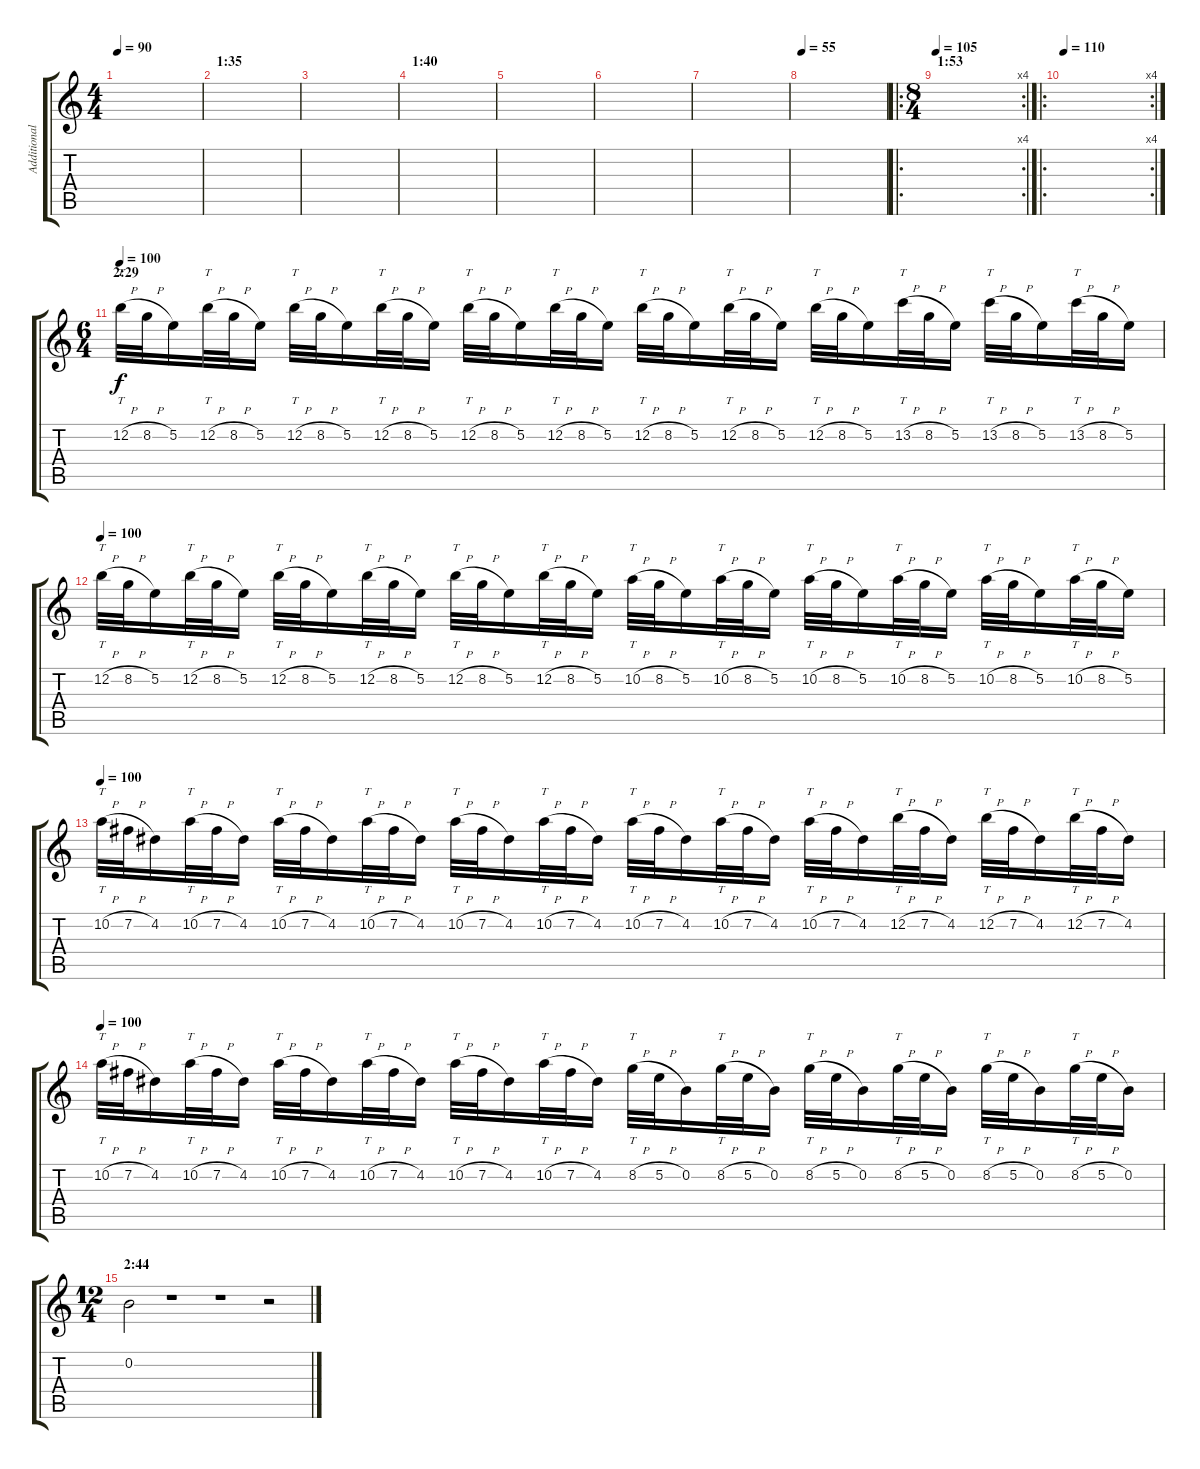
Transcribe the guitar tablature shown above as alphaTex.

\track ("Additional Distortion Guitar" "Additional") {instrument distortionguitar}
\staff {score tabs}
\tuning (E4 B3 G3 D3 A2 E2) {hide}
\ts (4 4)
\tempo 90
\clef g2
\ks c
|
\section ("" "1:35")
|
|
\section ("" "1:40")
|
|
|
|
\tempo 55
|
\ro
\rc 4
\ts (8 4)
\section ("" "1:53")
\tempo 105
|
\ro
\rc 4
\tempo 110
|
\ts (6 4)
\section ("" "2:29")
\tempo 100
12.2{h}.32{tt} 8.2{h}.32 5.2.16 12.2{h}.32{tt} 8.2{h}.32 5.2.16 12.2{h}.32{tt} 8.2{h}.32 5.2.16 12.2{h}.32{tt} 8.2{h}.32 5.2.16 12.2{h}.32{tt} 8.2{h}.32 5.2.16 12.2{h}.32{tt} 8.2{h}.32 5.2.16 12.2{h}.32{tt} 8.2{h}.32 5.2.16 12.2{h}.32{tt} 8.2{h}.32 5.2.16 12.2{h}.32{tt} 8.2{h}.32 5.2.16 13.2{h}.32{tt} 8.2{h}.32 5.2.16 13.2{h}.32{tt} 8.2{h}.32 5.2.16 13.2{h}.32{tt} 8.2{h}.32 5.2.16 |
\tempo 100
12.2{h}.32{tt} 8.2{h}.32 5.2.16 12.2{h}.32{tt} 8.2{h}.32 5.2.16 12.2{h}.32{tt} 8.2{h}.32 5.2.16 12.2{h}.32{tt} 8.2{h}.32 5.2.16 12.2{h}.32{tt} 8.2{h}.32 5.2.16 12.2{h}.32{tt} 8.2{h}.32 5.2.16 10.2{h}.32{tt} 8.2{h}.32 5.2.16 10.2{h}.32{tt} 8.2{h}.32 5.2.16 10.2{h}.32{tt} 8.2{h}.32 5.2.16 10.2{h}.32{tt} 8.2{h}.32 5.2.16 10.2{h}.32{tt} 8.2{h}.32 5.2.16 10.2{h}.32{tt} 8.2{h}.32 5.2.16 |
\tempo 100
10.2{h}.32{tt} 7.2{h}.32 4.2.16 10.2{h}.32{tt} 7.2{h}.32 4.2.16 10.2{h}.32{tt} 7.2{h}.32 4.2.16 10.2{h}.32{tt} 7.2{h}.32 4.2.16 10.2{h}.32{tt} 7.2{h}.32 4.2.16 10.2{h}.32{tt} 7.2{h}.32 4.2.16 10.2{h}.32{tt} 7.2{h}.32 4.2.16 10.2{h}.32{tt} 7.2{h}.32 4.2.16 10.2{h}.32{tt} 7.2{h}.32 4.2.16 12.2{h}.32{tt} 7.2{h}.32 4.2.16 12.2{h}.32{tt} 7.2{h}.32 4.2.16 12.2{h}.32{tt} 7.2{h}.32 4.2.16 |
\tempo 100
10.2{h}.32{tt} 7.2{h}.32 4.2.16 10.2{h}.32{tt} 7.2{h}.32 4.2.16 10.2{h}.32{tt} 7.2{h}.32 4.2.16 10.2{h}.32{tt} 7.2{h}.32 4.2.16 10.2{h}.32{tt} 7.2{h}.32 4.2.16 10.2{h}.32{tt} 7.2{h}.32 4.2.16 8.2{h}.32{tt} 5.2{h}.32 0.2.16 8.2{h}.32{tt} 5.2{h}.32 0.2.16 8.2{h}.32{tt} 5.2{h}.32 0.2.16 8.2{h}.32{tt} 5.2{h}.32 0.2.16 8.2{h}.32{tt} 5.2{h}.32 0.2.16 8.2{h}.32{tt} 5.2{h}.32 0.2.16 |
\ts (12 4)
\section ("" "2:44")
0.2.2 r.1 r.1 r.2
